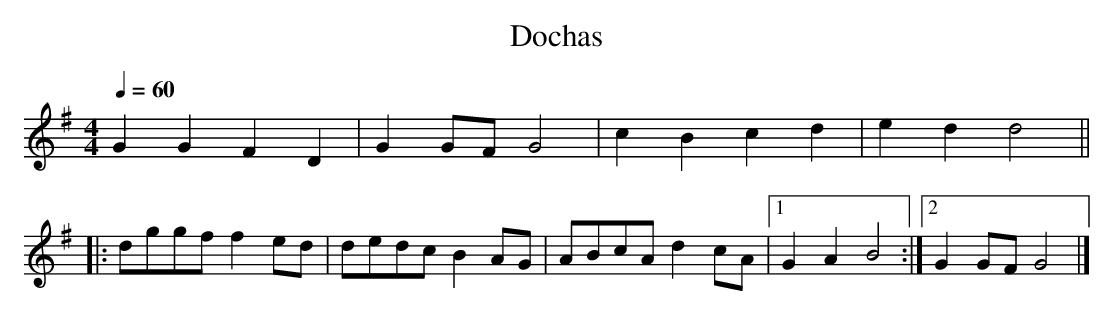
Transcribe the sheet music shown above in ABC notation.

X:1
T:Dochas
M:4/4
L:1/8
Q:1/4=60
K:G
G2G2F2D2 | G2 GF G4 | c2B2c2d2 | e2d2d4 ||
|: dggf f2 ed | dedc B2 AG | ABcA d2 cA |1 G2A2B4 :|2 G2 GF G4 |]
